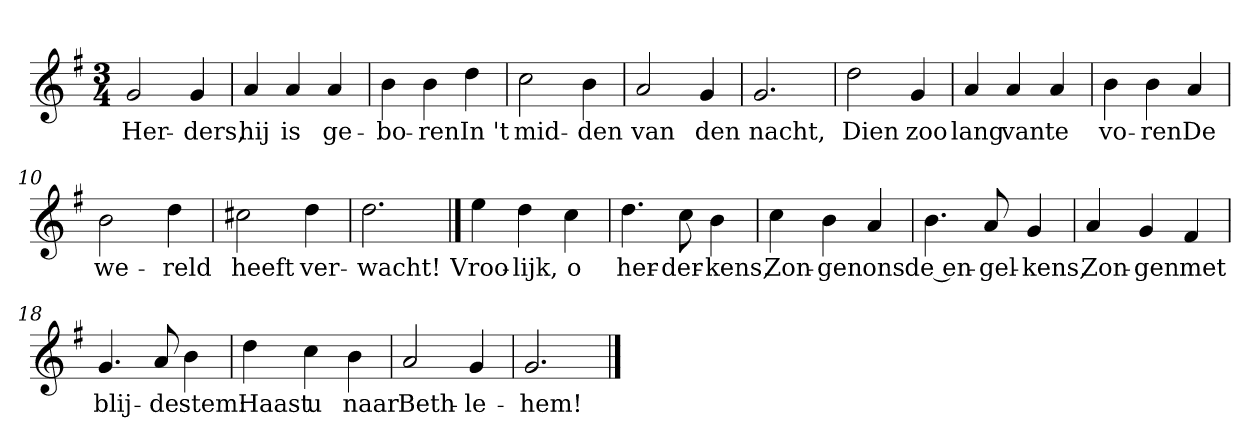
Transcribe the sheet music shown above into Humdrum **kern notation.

**kern	**text
*part1	*part1
*staff1	*staff1
*clefG2	*
*k[f#]	*
*G:	*
*M3/4	*
*MM120	*
=1	=1
2g	Her-
4g	-ders,
=2	=2
4a	hij
4a	is
4a	ge-
=3	=3
4b	-bo-
4b	-ren
4dd	In 't
=4	=4
2cc	mid-
4b	-den
=5	=5
2a	van
4g	den
=6	=6
2.g	nacht,
=7	=7
2dd	Dien
4g	zoo
=8	=8
4a	lang
4a	van
4a	te
=9	=9
4b	vo-
4b	-ren
4a	De
=10	=10
2b	we-
4dd	-reld
=11	=11
2cc#X	heeft
4dd	ver-
=12	=12
2.dd	-wacht!
==13	==13
4ee	Vroo-
4dd	-lijk,
4cc	o
=14	=14
4.dd	her-
8cc	-der-
4b	-kens,
=15	=15
4cc	Zon-
4b	-gen
4a	ons
=16	=16
4.b	de en-
8a	-gel-
4g	-kens,
=17	=17
4a	Zon-
4g	-gen
4f#	met
=18	=18
4.g	blij-
8a	-de
4b	stem:
=19	=19
4dd	Haast
4cc	u
4b	naar
=20	=20
2a	Beth-
4g	-le-
=21	=21
2.g	-hem!
==	==
*-	*-
